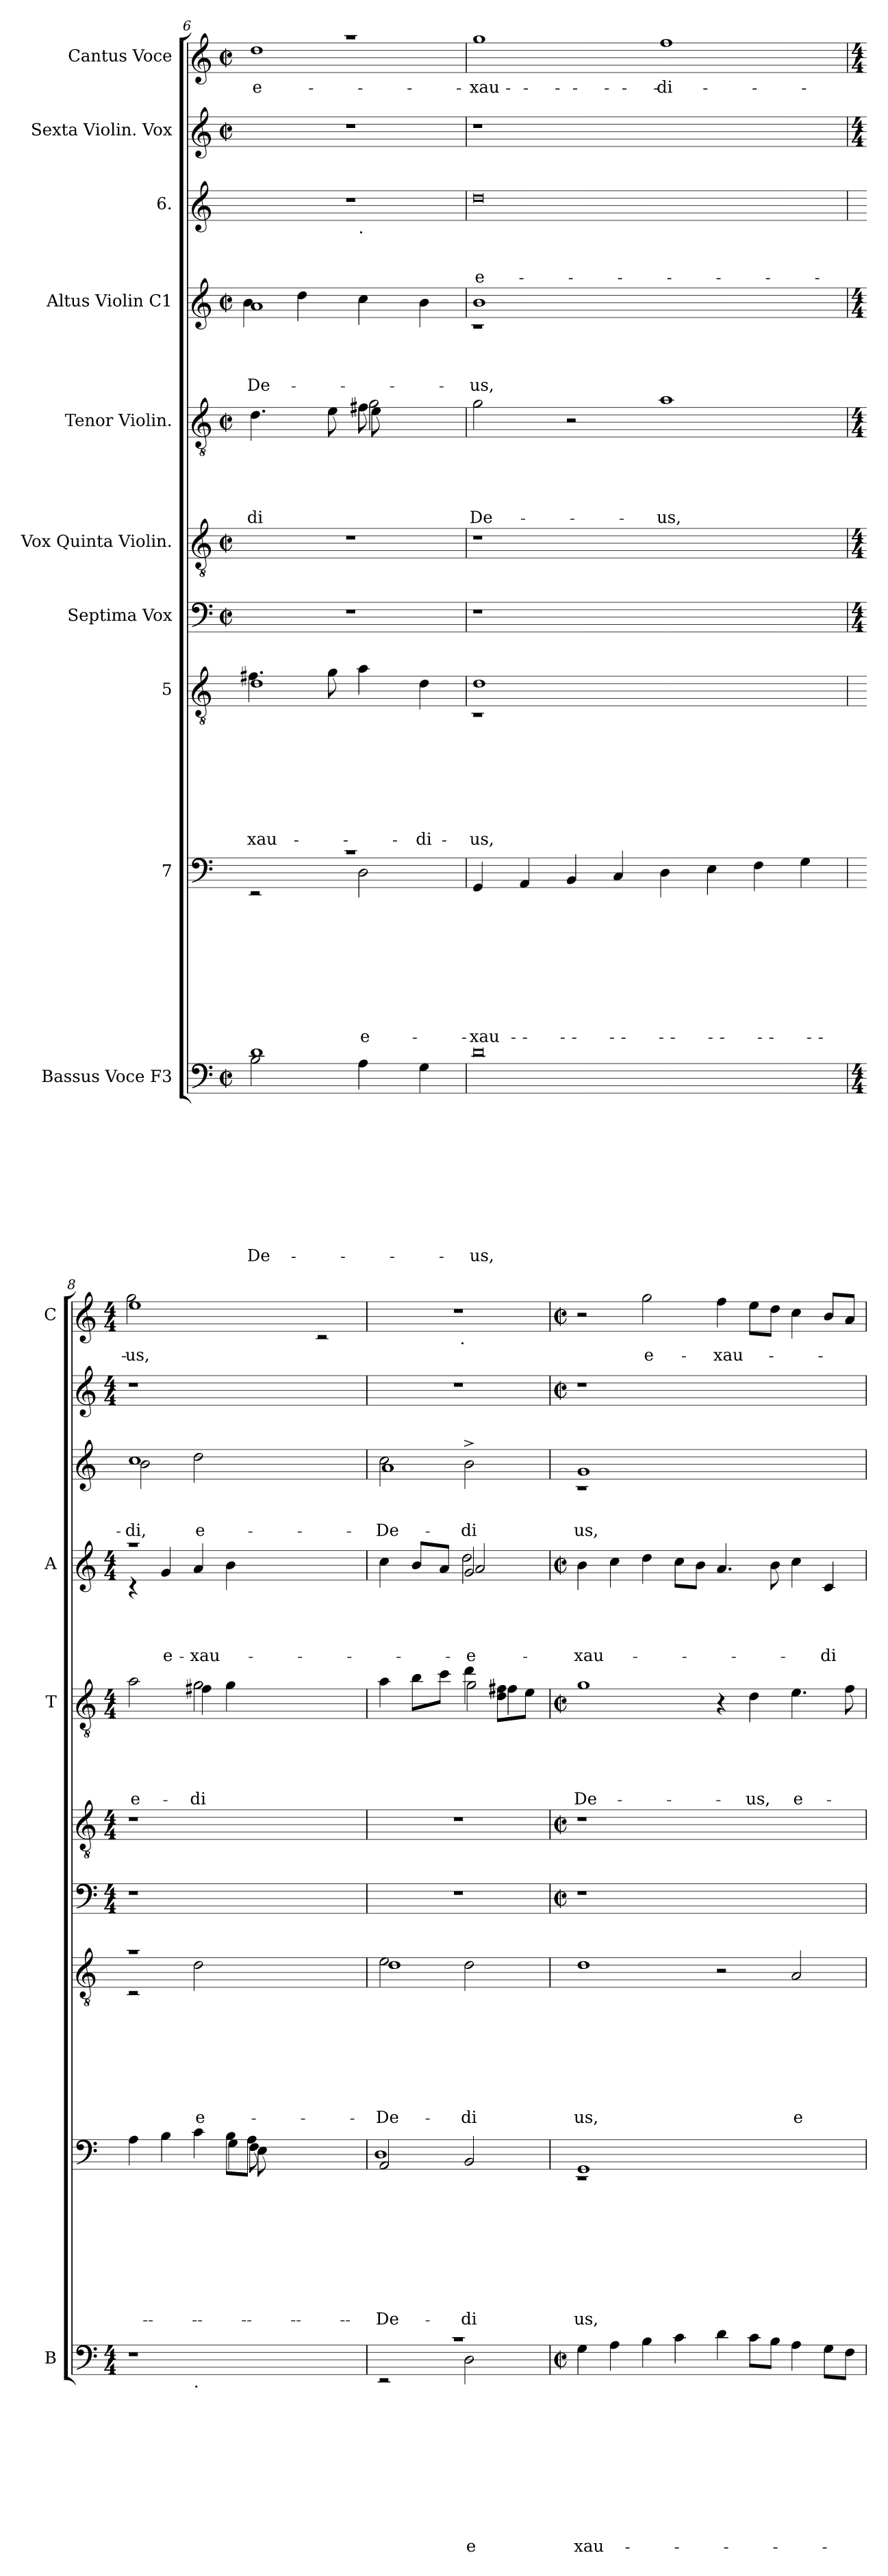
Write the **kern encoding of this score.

**kern	**text	**text	**text	**text	**text	**text	**text	**text	**text	**text	**kern	**text	**text	**text	**text	**text	**text	**text	**text	**text	**kern	**text	**text	**text	**text	**text	**text	**text	**text	**kern	**kern	**kern	**text	**text	**text	**text	**text	**kern	**text	**text	**text	**text	**kern	**text	**text	**text	**kern	**kern	**text
*part10	*part10	*part10	*part10	*part10	*part10	*part10	*part10	*part10	*part10	*part10	*part9	*part9	*part9	*part9	*part9	*part9	*part9	*part9	*part9	*part9	*part8	*part8	*part8	*part8	*part8	*part8	*part8	*part8	*part8	*part7	*part6	*part5	*part5	*part5	*part5	*part5	*part5	*part4	*part4	*part4	*part4	*part4	*part3	*part3	*part3	*part3	*part2	*part1	*part1
*staff10	*staff10	*staff10	*staff10	*staff10	*staff10	*staff10	*staff10	*staff10	*staff10	*staff10	*staff9	*staff9	*staff9	*staff9	*staff9	*staff9	*staff9	*staff9	*staff9	*staff9	*staff8	*staff8	*staff8	*staff8	*staff8	*staff8	*staff8	*staff8	*staff8	*staff7	*staff6	*staff5	*staff5	*staff5	*staff5	*staff5	*staff5	*staff4	*staff4	*staff4	*staff4	*staff4	*staff3	*staff3	*staff3	*staff3	*staff2	*staff1	*staff1
*I"Bassus Voce F3	*	*	*	*	*	*	*	*	*	*	*I"7	*	*	*	*	*	*	*	*	*	*I"5	*	*	*	*	*	*	*	*	*I"Septima Vox	*I"Vox Quinta Violin.	*I"Tenor Violin.	*	*	*	*	*	*I"Altus Violin C1	*	*	*	*	*I"6.	*	*	*	*I"Sexta Violin. Vox	*I"Cantus Voce	*
*I'B	*	*	*	*	*	*	*	*	*	*	*	*	*	*	*	*	*	*	*	*	*	*	*	*	*	*	*	*	*	*	*	*I'T	*	*	*	*	*	*I'A	*	*	*	*	*	*	*	*	*	*I'C	*
*clefF4	*	*	*	*	*	*	*	*	*	*	*clefF4	*	*	*	*	*	*	*	*	*	*clefGv2	*	*	*	*	*	*	*	*	*clefF4	*clefGv2	*clefGv2	*	*	*	*	*	*clefG2	*	*	*	*	*clefG2	*	*	*	*clefG2	*clefG2	*
*k[]	*	*	*	*	*	*	*	*	*	*	*k[]	*	*	*	*	*	*	*	*	*	*k[]	*	*	*	*	*	*	*	*	*k[]	*k[]	*k[]	*	*	*	*	*	*k[]	*	*	*	*	*k[]	*	*	*	*k[]	*k[]	*
*C:	*	*	*	*	*	*	*	*	*	*	*C:	*	*	*	*	*	*	*	*	*	*C:	*	*	*	*	*	*	*	*	*C:	*C:	*C:	*	*	*	*	*	*C:	*	*	*	*	*C:	*	*	*	*C:	*C:	*
*M2/2	*	*	*	*	*	*	*	*	*	*	*	*	*	*	*	*	*	*	*	*	*	*	*	*	*	*	*	*	*	*M2/2	*M2/2	*M2/2	*	*	*	*	*	*M2/2	*	*	*	*	*	*	*	*	*M2/2	*M2/2	*
*met(c|)	*	*	*	*	*	*	*	*	*	*	*	*	*	*	*	*	*	*	*	*	*	*	*	*	*	*	*	*	*	*met(c|)	*met(c|)	*met(c|)	*	*	*	*	*	*met(c|)	*	*	*	*	*	*	*	*	*met(c|)	*met(c|)	*
=6	=6	=6	=6	=6	=6	=6	=6	=6	=6	=6	=6	=6	=6	=6	=6	=6	=6	=6	=6	=6	=6	=6	=6	=6	=6	=6	=6	=6	=6	=6	=6	=6	=6	=6	=6	=6	=6	=6	=6	=6	=6	=6	=6	=6	=6	=6	=6	=6	=6
*^	*	*	*	*	*	*	*	*	*	*	*	*	*	*	*	*	*	*	*	*	*	*	*	*	*	*	*	*	*	*	*	*	*	*	*	*	*	*	*	*	*	*	*	*	*	*	*	*	*
!	!	!	!	!	!	!	!	!	!	!	!LO:LY:b	!	!	!	!	!	!	!	!	!	!	!	!	!	!	!	!	!	!	!LO:LY:b	!	!	!	!	!	!	!	!	!	!	!	!	!	!	!	!	!	!	!	!
*	*	*	*	*	*	*	*	*	*	*	*	*^	*	*	*	*	*	*	*	*	*	*^	*	*	*	*	*	*	*	*	*	*	*	*	*	*	*	*	*	*	*	*	*	*	*	*	*	*	*	*
!	!	!	!	!	!	!	!	!	!	!	!	!	!	!	!	!	!	!	!	!	!	!	!	!	!	!	!	!	!	!	!	!LO:LY:b	!	!	!	!	!	!	!	!LO:LY:b	!	!	!	!	!LO:LY:b	!	!	!	!	!	!	!LO:LY:b:rj
*	*	*	*	*	*	*	*	*	*	*	*	*	*	*	*	*	*	*	*	*	*	*	*	*	*	*	*	*	*	*	*	*	*	*	*^	*	*	*	*	*	*^	*	*	*	*	*^	*	*	*	*	*^	*
*	*	*	*	*	*	*	*	*	*	*	*	*	*	*	*	*	*	*	*	*	*	*	*	*	*	*	*	*	*	*	*	*	*	*	*	*^	*	*	*	*	*	*	*	*	*	*	*	*	*	*	*	*	*	*	*	*
*	*	*	*	*	*	*	*	*	*	*	*	*	*	*	*	*	*	*	*	*	*	*	*	*	*	*	*	*	*	*	*	*	*	*	*	*	*^	*	*	*	*	*	*	*	*	*	*	*	*	*	*	*	*	*	*	*	*
1d	2B\	.	.	.	.	.	.	.	.	.	De-	1rc	2rEE	.	.	.	.	.	.	.	.	.	1d	4.f#X\	.	.	.	.	.	.	.	-xau-	1r	1r	4.d\	2ryy	2ryy	2ryy	.	.	.	.	-di	1a	4b\	.	.	.	De-	1r	2ryy	.	.	.	1r	1raa	1dd	e-
.	.	.	.	.	.	.	.	.	.	.	.	.	.	.	.	.	.	.	.	.	.	.	.	.	.	.	.	.	.	.	.	.	.	.	.	.	.	.	.	.	.	.	.	.	4dd\	.	.	.	.	.	.	.	.	.	.	.	.	.
.	.	.	.	.	.	.	.	.	.	.	.	.	.	.	.	.	.	.	.	.	.	.	.	8g\	.	.	.	.	.	.	.	.	.	.	8e\	.	.	.	.	.	.	.	.	.	.	.	.	.	.	.	.	.	.	.	.	.	.	.
!	!	!	!	!	!	!	!	!	!	!	!	!	!	!	!	!	!	!	!	!	!	!	!	!	!	!	!	!	!	!	!	!	!	!	!	!	!	!	!	!	!	!	!	!	!	!	!	!	!	!	!LO:TX:b:t=.	!	!	!	!	!	!	!
!	!	!	!	!	!	!	!	!	!	!	!	!	!	!	!	!	!	!	!	!	!	!LO:LY:b	!	!	!	!	!	!	!	!	!	!	!	!	!	!	!	!	!	!	!	!	!	!	!	!	!	!	!	!	!	!	!	!	!	!	!	!
.	4A\	.	.	.	.	.	.	.	.	.	.	.	2D\	.	.	.	.	.	.	.	.	e-	.	4a\	.	.	.	.	.	.	.	.	.	.	4f#X\	2g\	8f#\	8e\	.	.	.	.	.	.	4cc\	.	.	.	.	.	2ryy	.	.	.	.	.	.	.
.	.	.	.	.	.	.	.	.	.	.	.	.	.	.	.	.	.	.	.	.	.	.	.	.	.	.	.	.	.	.	.	.	.	.	.	.	4.ryy	4.ryy	.	.	.	.	.	.	.	.	.	.	.	.	.	.	.	.	.	.	.	.
!	!	!	!	!	!	!	!	!	!	!	!	!	!	!	!	!	!	!	!	!	!	!	!	!	!	!	!	!	!	!	!	!LO:LY:b	!	!	!	!	!	!	!	!	!	!	!	!	!	!	!	!	!	!	!	!	!	!	!	!	!	!
.	4G\	.	.	.	.	.	.	.	.	.	.	.	.	.	.	.	.	.	.	.	.	.	.	4d\	.	.	.	.	.	.	.	-di	.	.	4ryy	.	.	.	.	.	.	.	.	.	4b\	.	.	.	.	.	.	.	.	.	.	.	.	.
*	*	*	*	*	*	*	*	*	*	*	*	*v	*v	*	*	*	*	*	*	*	*	*	*	*	*	*	*	*	*	*	*	*	*	*	*v	*v	*v	*v	*	*	*	*	*	*	*	*	*	*	*	*	*	*	*	*	*	*v	*v	*
=7	=7	=7	=7	=7	=7	=7	=7	=7	=7	=7	=7	=7	=7	=7	=7	=7	=7	=7	=7	=7	=7	=7	=7	=7	=7	=7	=7	=7	=7	=7	=7	=7	=7	=7	=7	=7	=7	=7	=7	=7	=7	=7	=7	=7	=7	=7	=7	=7	=7	=7	=7	=7	=7
!	!	!	!	!	!	!	!	!	!	!	!LO:LY:b	!	!	!	!	!	!	!	!	!	!LO:LY:b	!	!LO:N:vis=1	!	!	!	!	!	!	!	!LO:LY:b	!	!	!	!	!	!	!	!LO:LY:b	!	!LO:N:vis=1	!	!	!	!LO:LY:b	!	!	!	!	!LO:LY:b:rj	!	!	!LO:LY:b
*v	*v	*	*	*	*	*	*	*	*	*	*	*	*	*	*	*	*	*	*	*	*	*	*	*	*	*	*	*	*	*	*	*	*	*	*	*	*	*	*	*	*	*	*	*	*	*v	*v	*	*	*	*	*	*
0d	.	.	.	.	.	.	.	.	.	-us,	4GG/	.	.	.	.	.	.	.	.	-xau-	1d	0rC	.	.	.	.	.	.	.	us,	1r	1r	2g\	.	.	.	.	De-	1b	0rc	.	.	.	-us,	0dd	.	.	e-	1r	1gg	-xau-
.	.	.	.	.	.	.	.	.	.	.	4AA/	.	.	.	.	.	.	.	.	.	.	.	.	.	.	.	.	.	.	.	.	.	.	.	.	.	.	.	.	.	.	.	.	.	.	.	.	.	.	.	.
.	.	.	.	.	.	.	.	.	.	.	4BB/	.	.	.	.	.	.	.	.	.	.	.	.	.	.	.	.	.	.	.	.	.	2r	.	.	.	.	.	.	.	.	.	.	.	.	.	.	.	.	.	.
.	.	.	.	.	.	.	.	.	.	.	4C/	.	.	.	.	.	.	.	.	.	.	.	.	.	.	.	.	.	.	.	.	.	.	.	.	.	.	.	.	.	.	.	.	.	.	.	.	.	.	.	.
!	!	!	!	!	!	!	!	!	!	!	!	!	!	!	!	!	!	!	!	!	!	!	!	!	!	!	!	!	!	!	!	!	!	!	!	!	!	!LO:LY:b:rj	!	!	!	!	!	!	!	!	!	!	!	!	!LO:LY:b
.	.	.	.	.	.	.	.	.	.	.	4D\	.	.	.	.	.	.	.	.	.	1ryy	.	.	.	.	.	.	.	.	.	1ryy	1ryy	1a	.	.	.	.	-us,	1ryy	.	.	.	.	.	.	.	.	.	1ryy	1ff	-di
.	.	.	.	.	.	.	.	.	.	.	4E\	.	.	.	.	.	.	.	.	.	.	.	.	.	.	.	.	.	.	.	.	.	.	.	.	.	.	.	.	.	.	.	.	.	.	.	.	.	.	.	.
.	.	.	.	.	.	.	.	.	.	.	4F\	.	.	.	.	.	.	.	.	.	.	.	.	.	.	.	.	.	.	.	.	.	.	.	.	.	.	.	.	.	.	.	.	.	.	.	.	.	.	.	.
.	.	.	.	.	.	.	.	.	.	.	4G\	.	.	.	.	.	.	.	.	.	.	.	.	.	.	.	.	.	.	.	.	.	.	.	.	.	.	.	.	.	.	.	.	.	.	.	.	.	.	.	.
=8	=8	=8	=8	=8	=8	=8	=8	=8	=8	=8	=8	=8	=8	=8	=8	=8	=8	=8	=8	=8	=8	=8	=8	=8	=8	=8	=8	=8	=8	=8	=8	=8	=8	=8	=8	=8	=8	=8	=8	=8	=8	=8	=8	=8	=8	=8	=8	=8	=8	=8	=8
*M4/4	*	*	*	*	*	*	*	*	*	*	*	*	*	*	*	*	*	*	*	*	*	*	*	*	*	*	*	*	*	*	*M4/4	*M4/4	*M4/4	*	*	*	*	*	*M4/4	*	*	*	*	*	*	*	*	*	*M4/4	*M4/4	*
*	*	*	*	*	*	*	*	*	*	*	*^	*	*	*	*	*	*	*	*	*	*	*	*	*	*	*	*	*	*	*	*	*	*	*	*	*	*	*	*	*	*	*	*	*	*	*	*	*	*	*	*
*	*	*	*	*	*	*	*	*	*	*	*	*^	*	*	*	*	*	*	*	*	*	*	*	*	*	*	*	*	*	*	*	*	*	*	*	*	*	*	*	*	*	*	*	*	*	*	*	*	*	*	*	*
*	*	*	*	*	*	*	*	*	*	*	*	*	*^	*	*	*	*	*	*	*	*	*	*	*	*	*	*	*	*	*	*	*	*	*	*	*	*	*	*	*	*	*	*	*	*	*	*	*	*	*	*	*	*
!	!	!	!	!	!	!	!	!	!	!	!	!	!	!	!	!	!	!	!	!	!	!	!	!	!	!	!	!	!	!	!	!	!	!	!	!	!	!	!	!	!LO:LY:b	!	!	!	!	!	!	!	!	!	!LO:LY:b	!	!	!
*	*	*	*	*	*	*	*	*	*	*	*	*	*	*	*	*	*	*	*	*	*	*	*	*	*	*	*	*	*	*	*	*	*	*	*	*^	*	*	*	*	*	*	*	*	*	*	*	*^	*	*	*	*	*	*
*	*	*	*	*	*	*	*	*	*	*	*	*	*	*	*	*	*	*	*	*	*	*	*	*	*	*	*	*	*	*	*	*	*	*	*	*	*^	*	*	*	*	*	*	*	*	*	*	*	*	*	*	*	*	*	*	*
!	!	!	!	!	!	!	!	!	!	!	!	!	!	!	!	!	!	!	!	!	!	!	!	!	!	!	!	!	!	!	!	!	!	!	!	!	!	!	!	!	!	!	!	!	!	!	!	!	!	!	!	!	!	!LO:LY:b	!	!	!LO:LY:b
*	*	*	*	*	*	*	*	*	*	*	*	*	*	*	*	*	*	*	*	*	*	*	*	*	*	*	*	*	*	*	*	*	*	*	*	*	*	*	*	*	*	*	*	*	*	*	*	*	*	*	*	*	*	*	*	*^	*
!	!	!	!	!	!	!	!	!	!	!	!	!	!	!	!	!	!	!	!	!	!	!	!	!	!	!	!	!	!	!	!	!	!	!	!	!	!	!	!	!	!	!	!	!	!	!	!	!	!	!	!	!	!	!	!	!	!	!LO:LY:b
*^	*	*	*	*	*	*	*	*	*	*	*	*	*	*	*	*	*	*	*	*	*	*	*	*	*	*	*	*	*	*	*	*	*	*	*	*	*	*	*	*	*	*	*	*	*	*	*	*	*	*	*	*	*	*	*	*	*	*
1r	2ryy	.	.	.	.	.	.	.	.	.	.	4A\	2.ryy	2..ryy	2..ryy	.	.	.	.	.	.	.	.	.	1ra	2rC	.	.	.	.	.	.	.	.	1r	1r	2a\	2ryy	2ryy	.	.	.	.	e-	1raa	4rc	.	.	.	.	1cc	2b\	.	.	-di,	1r	1ee	2gg\	-us,
!	!	!	!	!	!	!	!	!	!	!	!	!	!	!	!	!	!	!	!	!	!	!	!	!	!	!	!	!	!	!	!	!	!	!	!	!	!	!	!	!	!	!	!	!	!	!	!	!	!	!LO:LY:b	!	!	!	!	!	!	!	!	!
.	.	.	.	.	.	.	.	.	.	.	.	4B\	.	.	.	.	.	.	.	.	.	.	.	.	.	.	.	.	.	.	.	.	.	.	.	.	.	.	.	.	.	.	.	.	.	4g/	.	.	.	e-	.	.	.	.	.	.	.	.	.
!	!LO:TX:b:t=.	!	!	!	!	!	!	!	!	!	!	!	!	!	!	!	!	!	!	!	!	!	!	!	!	!	!	!	!	!	!	!	!	!	!	!	!	!	!	!	!	!	!	!	!	!	!	!	!	!	!	!	!	!	!	!	!	!	!
!	!	!	!	!	!	!	!	!	!	!	!	!	!	!	!	!	!	!	!	!	!	!	!	!	!	!	!	!	!	!	!	!	!	!LO:LY:b	!	!	!	!	!	!	!	!	!	!LO:LY:b	!	!	!	!	!	!	!	!	!	!	!	!	!	!	!
!	!	!	!	!	!	!	!	!	!	!	!	!	!	!	!	!	!	!	!	!	!	!	!	!	!	!	!	!	!	!	!	!	!	!	!	!	!	!	!	!	!	!	!	!LO:LY:b	!	!	!	!	!	!LO:LY:b	!	!	!	!	!LO:LY:b	!	!	!	!
.	1.ryy	.	.	.	.	.	.	.	.	.	.	4c\	.	.	.	.	.	.	.	.	.	.	.	.	.	2d\	.	.	.	.	.	.	.	e-	.	.	2g\	2g\	4f#X\	.	.	.	.	-di	.	4a/	.	.	.	-xau-	.	2dd\	.	.	e-	.	.	1ryy	.
.	.	.	.	.	.	.	.	.	.	.	.	8B\L	4G\	.	.	.	.	.	.	.	.	.	.	.	.	.	.	.	.	.	.	.	.	.	.	.	.	.	4g\	.	.	.	.	.	.	4b\	.	.	.	.	.	.	.	.	.	.	.	.	.
.	.	.	.	.	.	.	.	.	.	.	.	8A\J	.	8F\	8E\	.	.	.	.	.	.	.	.	.	.	.	.	.	.	.	.	.	.	.	.	.	.	.	.	.	.	.	.	.	.	.	.	.	.	.	.	.	.	.	.	.	.	.	.
1ryy	.	.	.	.	.	.	.	.	.	.	.	1ryy	1ryy	1ryy	1ryy	.	.	.	.	.	.	.	.	.	1ryy	1ryy	.	.	.	.	.	.	.	.	1ryy	1ryy	1ryy	1ryy	1ryy	.	.	.	.	.	1ryy	1ryy	.	.	.	.	1ryy	1ryy	.	.	.	1ryy	1ryy	.	.
.	.	.	.	.	.	.	.	.	.	.	.	.	.	.	.	.	.	.	.	.	.	.	.	.	.	.	.	.	.	.	.	.	.	.	.	.	.	.	.	.	.	.	.	.	.	.	.	.	.	.	.	.	.	.	.	.	.	2rc	.
*	*	*	*	*	*	*	*	*	*	*	*	*	*	*	*	*	*	*	*	*	*	*	*	*	*	*	*	*	*	*	*	*	*	*	*	*	*v	*v	*v	*	*	*	*	*	*	*	*	*	*	*	*	*	*	*	*	*	*	*	*
*	*	*	*	*	*	*	*	*	*	*	*	*	*v	*v	*v	*	*	*	*	*	*	*	*	*	*	*	*	*	*	*	*	*	*	*	*	*	*	*	*	*	*	*	*v	*v	*	*	*	*	*	*	*	*	*	*	*	*	*
!!LO:PB:g=z	!!
=9	=9	=9	=9	=9	=9	=9	=9	=9	=9	=9	=9	=9	=9	=9	=9	=9	=9	=9	=9	=9	=9	=9	=9	=9	=9	=9	=9	=9	=9	=9	=9	=9	=9	=9	=9	=9	=9	=9	=9	=9	=9	=9	=9	=9	=9	=9	=9	=9	=9	=9	=9	=9	=9	=9
!	!	!	!	!	!	!	!	!	!	!	!	!	!	!	!	!	!	!	!	!	!	!LO:LY:b	!	!	!	!	!	!	!	!	!	!LO:LY:b	!	!	!	!	!	!	!	!	!	!	!	!	!	!	!	!	!	!	!	!	!	!
!	!	!	!	!	!	!	!	!	!	!	!	!	!	!	!	!	!	!	!	!	!	!	!	!	!	!	!	!	!	!	!	!LO:LY:b	!	!	!	!	!	!	!	!	!	!	!	!	!	!	!	!	!	!LO:LY:b	!	!	!	!
*	*	*	*	*	*	*	*	*	*	*	*	*	*	*	*	*	*	*	*	*	*	*	*	*	*	*	*	*	*	*	*	*	*	*	*^	*	*	*	*	*	*^	*	*	*	*	*	*	*	*	*	*	*	*	*
*	*	*	*	*	*	*	*	*	*	*	*	*	*	*	*	*	*	*	*	*	*	*	*	*	*	*	*	*	*	*	*	*	*	*	*	*^	*	*	*	*	*	*	*^	*	*	*	*	*	*	*	*	*	*	*	*	*
*	*	*	*	*	*	*	*	*	*	*	*	*	*	*	*	*	*	*	*	*	*	*	*	*	*	*	*	*	*	*	*	*	*	*	*	*	*^	*	*	*	*	*	*	*	*	*	*	*	*	*	*	*	*	*	*	*	*	*
!	!	!	!	!	!	!	!	!	!	!	!	!	!	!	!	!	!	!	!	!	!	!	!	!	!	!	!	!	!	!	!	!	!	!	!	!	!	!	!	!	!	!	!	!	!	!	!	!	!	!	!	!	!	!	!LO:LY:b	!	!	!	!
1rc	2rEE	.	.	.	.	.	.	.	.	.	.	2AA/	1D	.	.	.	.	.	.	.	.	De-	2e\	1d	.	.	.	.	.	.	.	De-	1r	1r	4a\	2.ryy	2ryy	2.ryy	.	.	.	.	.	4cc\	2ryy	2ryy	.	.	.	.	2cc\	1a	.	.	De-	1r	1r	3ryy	.
.	.	.	.	.	.	.	.	.	.	.	.	.	.	.	.	.	.	.	.	.	.	.	.	.	.	.	.	.	.	.	.	.	.	.	8b\L	.	.	.	.	.	.	.	.	8b/L	.	.	.	.	.	.	.	.	.	.	.	.	.	.	.
.	.	.	.	.	.	.	.	.	.	.	.	.	.	.	.	.	.	.	.	.	.	.	.	.	.	.	.	.	.	.	.	.	.	.	.	.	.	.	.	.	.	.	.	.	.	.	.	.	.	.	.	.	.	.	.	.	.	12...ryy	.
.	.	.	.	.	.	.	.	.	.	.	.	.	.	.	.	.	.	.	.	.	.	.	.	.	.	.	.	.	.	.	.	.	.	.	8cc\J	.	.	.	.	.	.	.	.	8a/J	.	.	.	.	.	.	.	.	.	.	.	.	.	.	.
!	!	!	!	!	!	!	!	!	!	!	!	!	!	!	!	!	!	!	!	!	!	!	!	!	!	!	!	!	!	!	!	!	!	!	!	!	!	!	!	!	!	!	!	!	!	!	!	!	!	!	!	!	!	!	!	!	!	!LO:TX:b:t=.	!
.	.	.	.	.	.	.	.	.	.	.	.	.	.	.	.	.	.	.	.	.	.	.	.	.	.	.	.	.	.	.	.	.	.	.	.	.	.	.	.	.	.	.	.	.	.	.	.	.	.	.	.	.	.	.	.	.	.	3ryy	.
!	!	!	!	!	!	!	!	!	!	!	!LO:LY:b	!	!	!	!	!	!	!	!	!	!	!LO:LY:b	!	!	!	!	!	!	!	!	!	!LO:LY:b	!	!	!	!	!	!	!	!	!	!	!	!	!	!	!	!	!	!LO:LY:b	!	!	!	!	!	!	!	!	!
!	!	!	!	!	!	!	!	!	!	!	!	!	!	!	!	!	!	!	!	!	!	!	!	!	!	!	!	!	!	!	!	!	!	!	!	!	!	!	!	!	!	!	!	!	!	!	!	!	!	!LO:LY:b	!	!	!	!	!LO:LY:b	!	!	!	!
.	2D\	.	.	.	.	.	.	.	.	.	e-	2BB/	.	.	.	.	.	.	.	.	.	-di	2d\	.	.	.	.	.	.	.	.	-di	.	.	4dd\	.	2g\	.	.	.	.	.	.	2g/	2a/	2dd\	.	.	.	e-	2b^<\	.	.	.	-di	.	.	.	.
.	.	.	.	.	.	.	.	.	.	.	.	.	.	.	.	.	.	.	.	.	.	.	.	.	.	.	.	.	.	.	.	.	.	.	8d\L	4f#X\	.	4f#\	.	.	.	.	.	.	.	.	.	.	.	.	.	.	.	.	.	.	.	.	.
.	.	.	.	.	.	.	.	.	.	.	.	.	.	.	.	.	.	.	.	.	.	.	.	.	.	.	.	.	.	.	.	.	.	.	.	.	.	.	.	.	.	.	.	.	.	.	.	.	.	.	.	.	.	.	.	.	.	6ryy	.
.	.	.	.	.	.	.	.	.	.	.	.	.	.	.	.	.	.	.	.	.	.	.	.	.	.	.	.	.	.	.	.	.	.	.	8e\J	.	.	.	.	.	.	.	.	.	.	.	.	.	.	.	.	.	.	.	.	.	.	.	.
.	.	.	.	.	.	.	.	.	.	.	.	.	.	.	.	.	.	.	.	.	.	.	.	.	.	.	.	.	.	.	.	.	.	.	.	.	.	.	.	.	.	.	.	.	.	.	.	.	.	.	.	.	.	.	.	.	.	96ryy	.
*	*	*	*	*	*	*	*	*	*	*	*	*	*	*	*	*	*	*	*	*	*	*	*	*	*	*	*	*	*	*	*	*	*	*	*v	*v	*v	*v	*	*	*	*	*	*	*	*	*	*	*	*	*	*	*	*	*	*	*v	*v	*
*v	*v	*	*	*	*	*	*	*	*	*	*	*	*	*	*	*	*	*	*	*	*	*	*v	*v	*	*	*	*	*	*	*	*	*	*	*	*	*	*	*	*	*v	*v	*v	*	*	*	*	*	*	*	*	*	*	*	*
=10	=10	=10	=10	=10	=10	=10	=10	=10	=10	=10	=10	=10	=10	=10	=10	=10	=10	=10	=10	=10	=10	=10	=10	=10	=10	=10	=10	=10	=10	=10	=10	=10	=10	=10	=10	=10	=10	=10	=10	=10	=10	=10	=10	=10	=10	=10	=10	=10	=10	=10	=10
*M2/2	*	*	*	*	*	*	*	*	*	*	*	*	*	*	*	*	*	*	*	*	*	*	*	*	*	*	*	*	*	*	*M2/2	*M2/2	*M2/2	*	*	*	*	*	*M2/2	*	*	*	*	*	*	*	*	*	*M2/2	*M2/2	*
*met(c|)	*	*	*	*	*	*	*	*	*	*	*	*	*	*	*	*	*	*	*	*	*	*	*	*	*	*	*	*	*	*	*met(c|)	*met(c|)	*met(c|)	*	*	*	*	*	*met(c|)	*	*	*	*	*	*	*	*	*	*met(c|)	*met(c|)	*
*^	*	*	*	*	*	*	*	*	*	*	*	*	*	*	*	*	*	*	*	*	*	*^	*	*	*	*	*	*	*	*	*	*	*^	*	*	*	*	*	*^	*	*	*	*	*	*	*	*	*	*	*^	*
*	*	*	*	*	*	*	*	*	*	*	*	*	*	*	*	*	*	*	*	*	*	*	*	*	*	*	*	*	*	*	*	*	*	*	*	*^	*	*	*	*	*	*	*^	*	*	*	*	*	*	*	*	*	*	*	*	*
*	*	*	*	*	*	*	*	*	*	*	*	*	*	*	*	*	*	*	*	*	*	*	*	*	*	*	*	*	*	*	*	*	*	*	*	*	*^	*	*	*	*	*	*	*	*	*	*	*	*	*	*	*	*	*	*	*	*	*
!	!	!	!	!	!	!	!	!	!	!	!LO:LY:b	!	!LO:N:vis=1	!	!	!	!	!	!	!	!	!LO:LY:b	!	!	!	!	!	!	!	!	!	!LO:LY:b	!	!	!	!	!	!	!	!	!	!	!LO:LY:b	!	!	!	!	!	!	!LO:LY:b	!	!LO:N:vis=1	!	!	!LO:LY:b	!	!	!	!
*	*	*	*	*	*	*	*	*	*	*	*	*	*	*	*	*	*	*	*	*	*	*	*	*	*	*	*	*	*	*	*	*	*	*	*v	*v	*v	*v	*	*	*	*	*	*	*	*	*	*	*	*	*	*	*	*	*	*	*v	*v	*
*v	*v	*	*	*	*	*	*	*	*	*	*	*	*	*	*	*	*	*	*	*	*	*	*v	*v	*	*	*	*	*	*	*	*	*	*	*	*	*	*	*	*	*v	*v	*v	*	*	*	*	*	*	*	*	*	*	*	*
4G\	.	.	.	.	.	.	.	.	.	-xau-	1GG	0rEE	.	.	.	.	.	.	.	.	-us,	1d	.	.	.	.	.	.	.	-us,	1r	1r	1g	.	.	.	.	De-	4b\	.	.	.	-xau-	1g	0rc	.	.	-us,	1r	2r	.
4A\	.	.	.	.	.	.	.	.	.	.	.	.	.	.	.	.	.	.	.	.	.	.	.	.	.	.	.	.	.	.	.	.	.	.	.	.	.	.	4cc\	.	.	.	.	.	.	.	.	.	.	.	.
!	!	!	!	!	!	!	!	!	!	!	!	!	!	!	!	!	!	!	!	!	!	!	!	!	!	!	!	!	!	!	!	!	!	!	!	!	!	!	!	!	!	!	!	!	!	!	!	!	!	!	!LO:LY:b
4B\	.	.	.	.	.	.	.	.	.	.	.	.	.	.	.	.	.	.	.	.	.	.	.	.	.	.	.	.	.	.	.	.	.	.	.	.	.	.	4dd\	.	.	.	.	.	.	.	.	.	.	2gg\	e-
4c\	.	.	.	.	.	.	.	.	.	.	.	.	.	.	.	.	.	.	.	.	.	.	.	.	.	.	.	.	.	.	.	.	.	.	.	.	.	.	8cc\L	.	.	.	.	.	.	.	.	.	.	.	.
.	.	.	.	.	.	.	.	.	.	.	.	.	.	.	.	.	.	.	.	.	.	.	.	.	.	.	.	.	.	.	.	.	.	.	.	.	.	.	8b\J	.	.	.	.	.	.	.	.	.	.	.	.
!	!	!	!	!	!	!	!	!	!	!	!	!	!	!	!	!	!	!	!	!	!	!	!	!	!	!	!	!	!	!	!	!	!	!	!	!	!	!	!	!	!	!	!	!	!	!	!	!	!	!	!LO:LY:b
4d\	.	.	.	.	.	.	.	.	.	.	1ryy	.	.	.	.	.	.	.	.	.	.	2r	.	.	.	.	.	.	.	.	1ryy	1ryy	4r	.	.	.	.	.	4.a/	.	.	.	.	1ryy	.	.	.	.	1ryy	4ff\	-xau-
!	!	!	!	!	!	!	!	!	!	!	!	!	!	!	!	!	!	!	!	!	!	!	!	!	!	!	!	!	!	!	!	!	!	!	!	!	!	!LO:LY:b	!	!	!	!	!	!	!	!	!	!	!	!	!
8c\L	.	.	.	.	.	.	.	.	.	.	.	.	.	.	.	.	.	.	.	.	.	.	.	.	.	.	.	.	.	.	.	.	4d\	.	.	.	.	-us,	.	.	.	.	.	.	.	.	.	.	.	8ee\L	.
8B\J	.	.	.	.	.	.	.	.	.	.	.	.	.	.	.	.	.	.	.	.	.	.	.	.	.	.	.	.	.	.	.	.	.	.	.	.	.	.	8b\	.	.	.	.	.	.	.	.	.	.	8dd\J	.
!	!	!	!	!	!	!	!	!	!	!	!	!	!	!	!	!	!	!	!	!	!	!	!	!	!	!	!	!	!	!LO:LY:b	!	!	!	!	!	!	!	!LO:LY:b	!	!	!	!	!	!	!	!	!	!	!	!	!
4A\	.	.	.	.	.	.	.	.	.	.	.	.	.	.	.	.	.	.	.	.	.	2A/	.	.	.	.	.	.	.	e-	.	.	4.e\	.	.	.	.	e-	4cc\	.	.	.	.	.	.	.	.	.	.	4cc\	.
!	!	!	!	!	!	!	!	!	!	!	!	!	!	!	!	!	!	!	!	!	!	!	!	!	!	!	!	!	!	!	!	!	!	!	!	!	!	!	!	!	!	!	!LO:LY:b	!	!	!	!	!	!	!	!
8G\L	.	.	.	.	.	.	.	.	.	.	.	.	.	.	.	.	.	.	.	.	.	.	.	.	.	.	.	.	.	.	.	.	.	.	.	.	.	.	4c/	.	.	.	-di	.	.	.	.	.	.	8b/L	.
8F\J	.	.	.	.	.	.	.	.	.	.	.	.	.	.	.	.	.	.	.	.	.	.	.	.	.	.	.	.	.	.	.	.	8f\	.	.	.	.	.	.	.	.	.	.	.	.	.	.	.	.	8a/J	.
*	*	*	*	*	*	*	*	*	*	*	*v	*v	*	*	*	*	*	*	*	*	*	*	*	*	*	*	*	*	*	*	*	*	*	*	*	*	*	*	*	*	*	*	*	*v	*v	*	*	*	*	*	*
=	=	=	=	=	=	=	=	=	=	=	=	=	=	=	=	=	=	=	=	=	=	=	=	=	=	=	=	=	=	=	=	=	=	=	=	=	=	=	=	=	=	=	=	=	=	=	=	=	=
*-	*-	*-	*-	*-	*-	*-	*-	*-	*-	*-	*-	*-	*-	*-	*-	*-	*-	*-	*-	*-	*-	*-	*-	*-	*-	*-	*-	*-	*-	*-	*-	*-	*-	*-	*-	*-	*-	*-	*-	*-	*-	*-	*-	*-	*-	*-	*-	*-	*-
